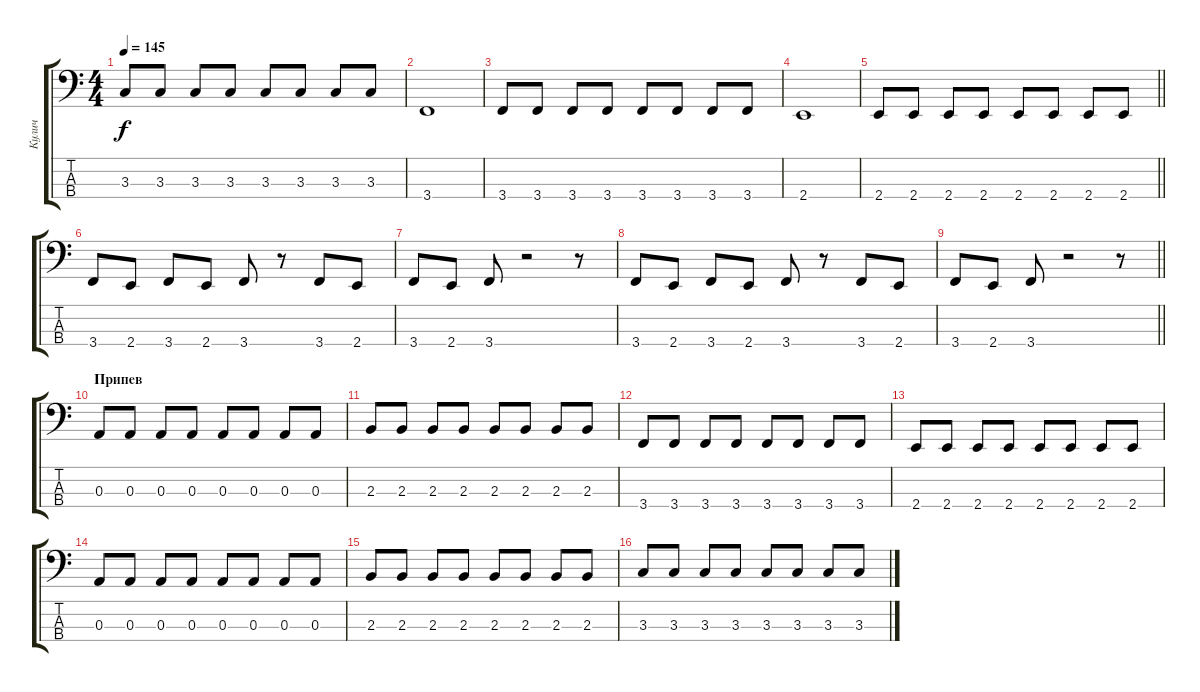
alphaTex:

\track ("Кулич" "Кулич") {instrument electricbassfinger}
\staff {score tabs}
\tuning (G2 D2 A1 D1) {hide}
\ts (4 4)
\tempo 145
\clef f4
\ks c
3.3.8{dy f} 3.3.8 3.3.8 3.3.8 3.3.8 3.3.8 3.3.8 3.3.8 |
3.4.1 |
3.4.8 3.4.8 3.4.8 3.4.8 3.4.8 3.4.8 3.4.8 3.4.8 |
2.4.1 |
\barLineRight lightlight
2.4.8 2.4.8 2.4.8 2.4.8 2.4.8 2.4.8 2.4.8 2.4.8 |
3.4.8 2.4.8 3.4.8 2.4.8 3.4.8 r.8 3.4.8 2.4.8 |
3.4.8 2.4.8 3.4.8 r.2 r.8 |
3.4.8 2.4.8 3.4.8 2.4.8 3.4.8 r.8 3.4.8 2.4.8 |
\barLineRight lightlight
3.4.8 2.4.8 3.4.8 r.2 r.8 |
\section ("" "Припев")
0.3.8 0.3.8 0.3.8 0.3.8 0.3.8 0.3.8 0.3.8 0.3.8 |
2.3.8 2.3.8 2.3.8 2.3.8 2.3.8 2.3.8 2.3.8 2.3.8 |
3.4.8 3.4.8 3.4.8 3.4.8 3.4.8 3.4.8 3.4.8 3.4.8 |
2.4.8 2.4.8 2.4.8 2.4.8 2.4.8 2.4.8 2.4.8 2.4.8 |
0.3.8 0.3.8 0.3.8 0.3.8 0.3.8 0.3.8 0.3.8 0.3.8 |
2.3.8 2.3.8 2.3.8 2.3.8 2.3.8 2.3.8 2.3.8 2.3.8 |
3.3.8 3.3.8 3.3.8 3.3.8 3.3.8 3.3.8 3.3.8 3.3.8
